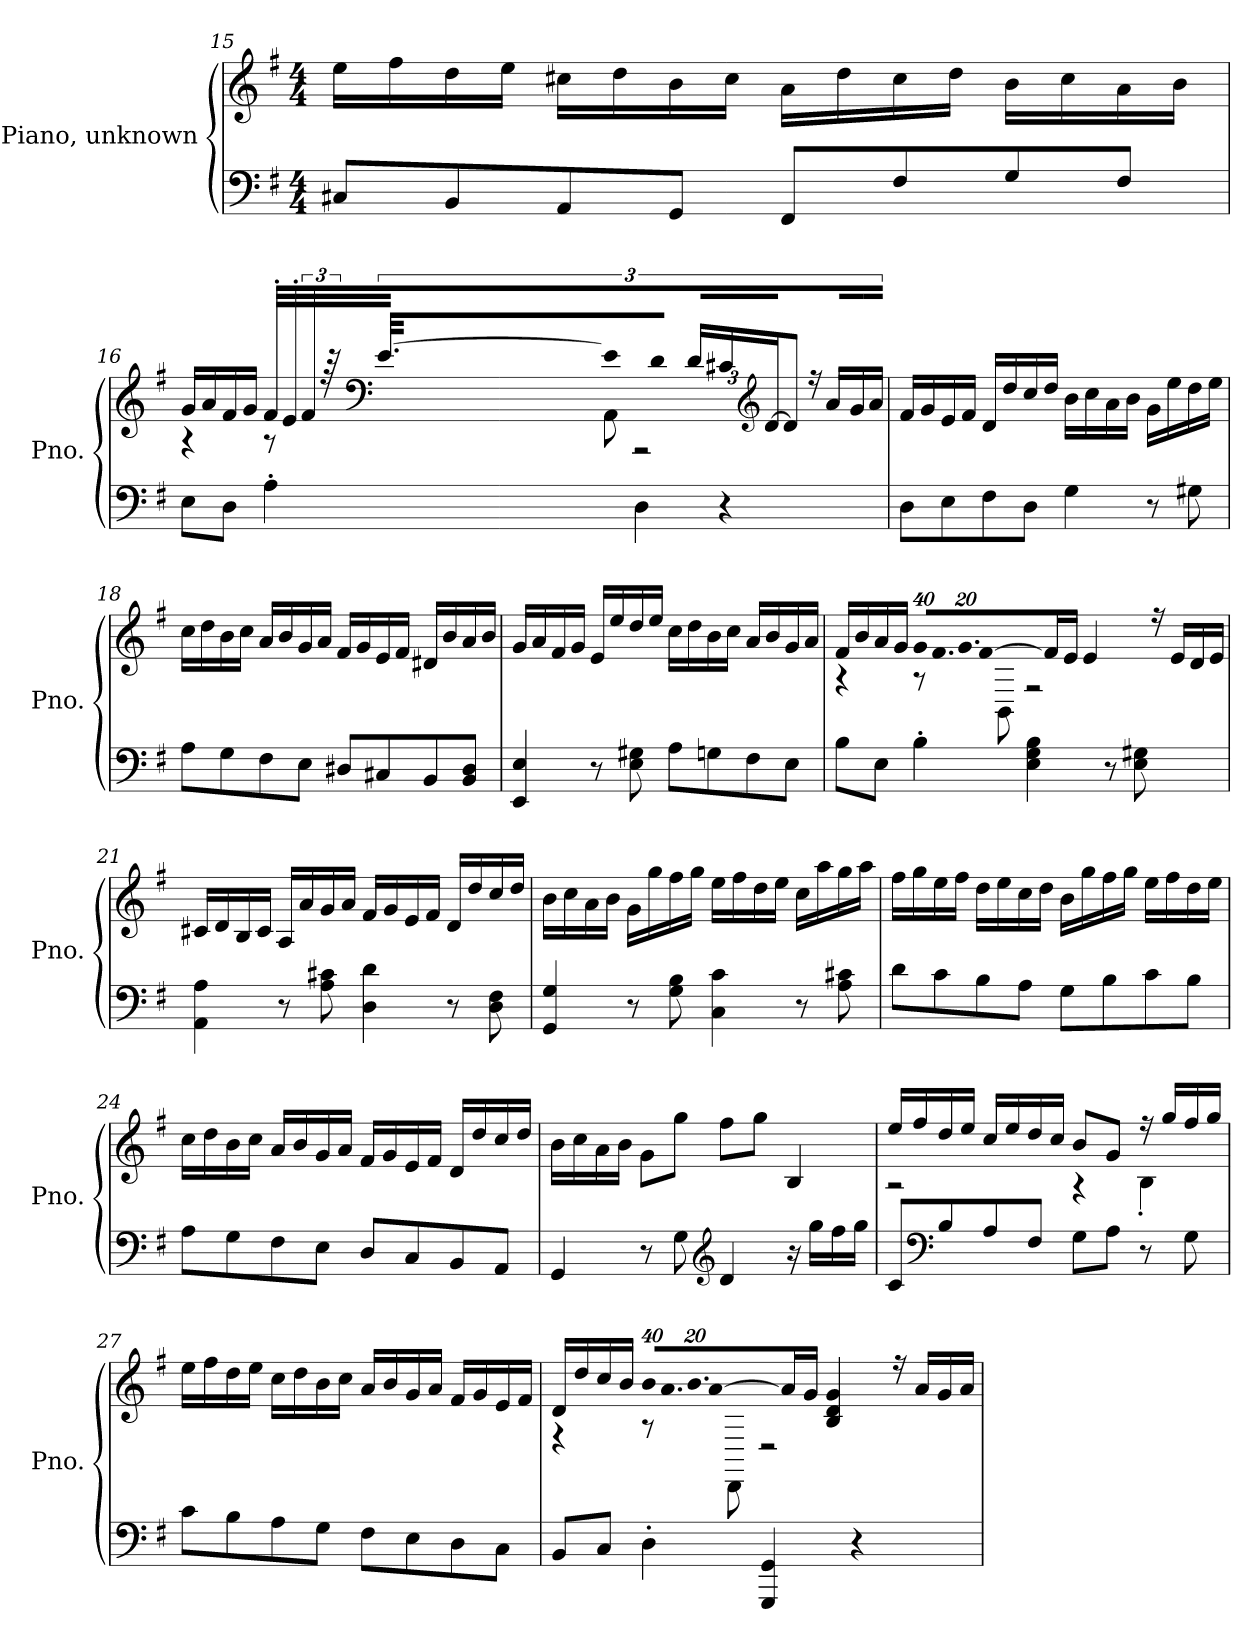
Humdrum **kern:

**kern	**kern
*part1	*part1
*staff2	*staff1
*I"Piano, unknown	*
*I'Pno.	*
!!LO:PB:g=z
*clefF4	*clefG2
*k[f#]	*k[f#]
*M4/4	*M4/4
=15	=15
8C#X/L	16ee\LL
.	16ff#\
8BB/	16dd\
.	16ee\JJ
8AA/	16cc#X\LL
.	16dd\
8GG/J	16b\
.	16cc#\JJ
8FF#/L	16a\LL
.	16dd\
8F#/	16cc#\
.	16dd\JJ
8G/	16b\LL
.	16cc#\
8F#/J	16a\
.	16b\JJ
=16	=16
*	*^
8E\L	16g/LL	4r
.	16a/	.
8D\J	16f#/	.
.	16g/JJ	.
4A'\	32f#'/LLL	8r
.	32e'/	.
.	48f#/JJJ	.
.	96r	.
*	*clefF4	*
.	[48.e/KLL	.
.	16e/]	8AA\
.	16d/JJ	.
*	*Xbrackettup	*
4D\	24d/LL	2r
.	24c#X/	.
*	*clefG2	*
.	[24d/J	.
.	8d/J]	.
4r	16r	.
.	16a/LL	.
.	16g/	.
.	16a/JJ	.
*	*v	*v
!!LO:LB:g=z
=17	=17
8D\L	16f#/LL
.	16g/
8E\	16e/
.	16f#/JJ
8F#\	16d/LL
.	16dd/
8D\J	16cc/
.	16dd/JJ
4G\	16b\LL
.	16cc\
.	16a\
.	16b\JJ
8r	16g\LL
.	16ee\
8G#X\	16dd\
.	16ee\JJ
=18	=18
8A\L	16cc\LL
.	16dd\
8G\	16b\
.	16cc\JJ
8F#\	16a/LL
.	16b/
8E\J	16g/
.	16a/JJ
8D#X/L	16f#/LL
.	16g/
8C#X/	16e/
.	16f#/JJ
8BB/	16d#X/LL
.	16b/
8BB/ 8D#/J	16a/
.	16b/JJ
!!LO:LB:g=z
=19	=19
4EE/ 4E/	16g/LL
.	16a/
.	16f#/
.	16g/JJ
8r	16e/LL
.	16ee/
8E\ 8G#X\	16dd/
.	16ee/JJ
8A\L	16cc\LL
.	16dd\
8Gn\	16b\
.	16cc\JJ
8F#\	16a/LL
.	16b/
8E\J	16g/
.	16a/JJ
=20	=20
*	*^
8B\L	16f#/LL	4r
.	16b/	.
8E\J	16a/	.
.	16g/JJ	.
!	!LO:N:vis=32	!
4B'\	640%23g/LLL	8r
!	!LO:N:vis=64.	!
.	640%17f#/L	.
!	!LO:N:vis=64.	!
.	640%17g/J	.
!	!LO:N:vis=32	!
.	[640%23f#/J	.
.	16f#/]	8BB\
.	16e/JJ	.
4E\ 4G\ 4B\	4e/	2r
8r	16r	.
.	16e/LL	.
8E\ 8G#X\	16d/	.
.	16e/JJ	.
*	*v	*v
!!LO:LB:g=z
=21	=21
4AA\ 4A\	16c#X/LL
.	16d/
.	16B/
.	16c#/JJ
8r	16A/LL
.	16a/
8A\ 8c#X\	16g/
.	16a/JJ
4D\ 4d\	16f#/LL
.	16g/
.	16e/
.	16f#/JJ
8r	16d/LL
.	16dd/
8D\ 8F#\	16cc/
.	16dd/JJ
=22	=22
4GG/ 4G/	16b\LL
.	16cc\
.	16a\
.	16b\JJ
8r	16g\LL
.	16gg\
8G\ 8B\	16ff#\
.	16gg\JJ
4C\ 4c\	16ee\LL
.	16ff#\
.	16dd\
.	16ee\JJ
8r	16cc\LL
.	16aa\
8A\ 8c#X\	16gg\
.	16aa\JJ
!!LO:LB:g=z
=23	=23
8d\L	16ff#\LL
.	16gg\
8c\	16ee\
.	16ff#\JJ
8B\	16dd\LL
.	16ee\
8A\J	16cc\
.	16dd\JJ
8G\L	16b\LL
.	16gg\
8B\	16ff#\
.	16gg\JJ
8c\	16ee\LL
.	16ff#\
8B\J	16dd\
.	16ee\JJ
=24	=24
8A\L	16cc\LL
.	16dd\
8G\	16b\
.	16cc\JJ
8F#\	16a/LL
.	16b/
8E\J	16g/
.	16a/JJ
8D/L	16f#/LL
.	16g/
8C/	16e/
.	16f#/JJ
8BB/	16d/LL
.	16dd/
8AA/J	16cc/
.	16dd/JJ
=25	=25
4GG/	16b\LL
.	16cc\
.	16a\
.	16b\JJ
8r	8g\L
8G\	8gg\J
*clefG2	*
4d/	8ff#\L
.	8gg\J
16r	4B/
16gg\LL	.
16ff#\	.
16gg\JJ	.
!!LO:LB:g=z
=26	=26
*	*^
8c/L	16ee/LL	2r
.	16ff#/	.
*clefF4	*	*
8B/	16dd/	.
.	16ee/JJ	.
8A/	16cc/LL	.
.	16ee/	.
8F#/J	16dd/	.
.	16cc/JJ	.
8G\L	8b/L	4r
8A\J	8g/J	.
8r	16r	4B'\
.	16gg/LL	.
8G\	16ff#/	.
.	16gg/JJ	.
*	*v	*v
=27	=27
8c\L	16ee\LL
.	16ff#\
8B\	16dd\
.	16ee\JJ
8A\	16cc\LL
.	16dd\
8G\J	16b\
.	16cc\JJ
8F#\L	16a/LL
.	16b/
8E\	16g/
.	16a/JJ
8D\	16f#/LL
.	16g/
8C\J	16e/
.	16f#/JJ
!!LO:PB:g=z
=28	=28
*	*^
8BB/L	16d/LL	4r
.	16dd/	.
8C/J	16cc/	.
.	16b/JJ	.
!	!LO:N:vis=32	!
4D'\	640%23b/LLL	8r
!	!LO:N:vis=64.	!
.	640%17a/L	.
!	!LO:N:vis=64.	!
.	640%17b/J	.
!	!LO:N:vis=32	!
.	[640%23a/J	.
.	16a/]	8DD\
.	16g/JJ	.
4GGG/ 4GG/	4B/ 4d/ 4g/	2r
4r	16r	.
.	16a/LL	.
.	16g/	.
.	16a/JJ	.
*	*v	*v
=	=
*-	*-
